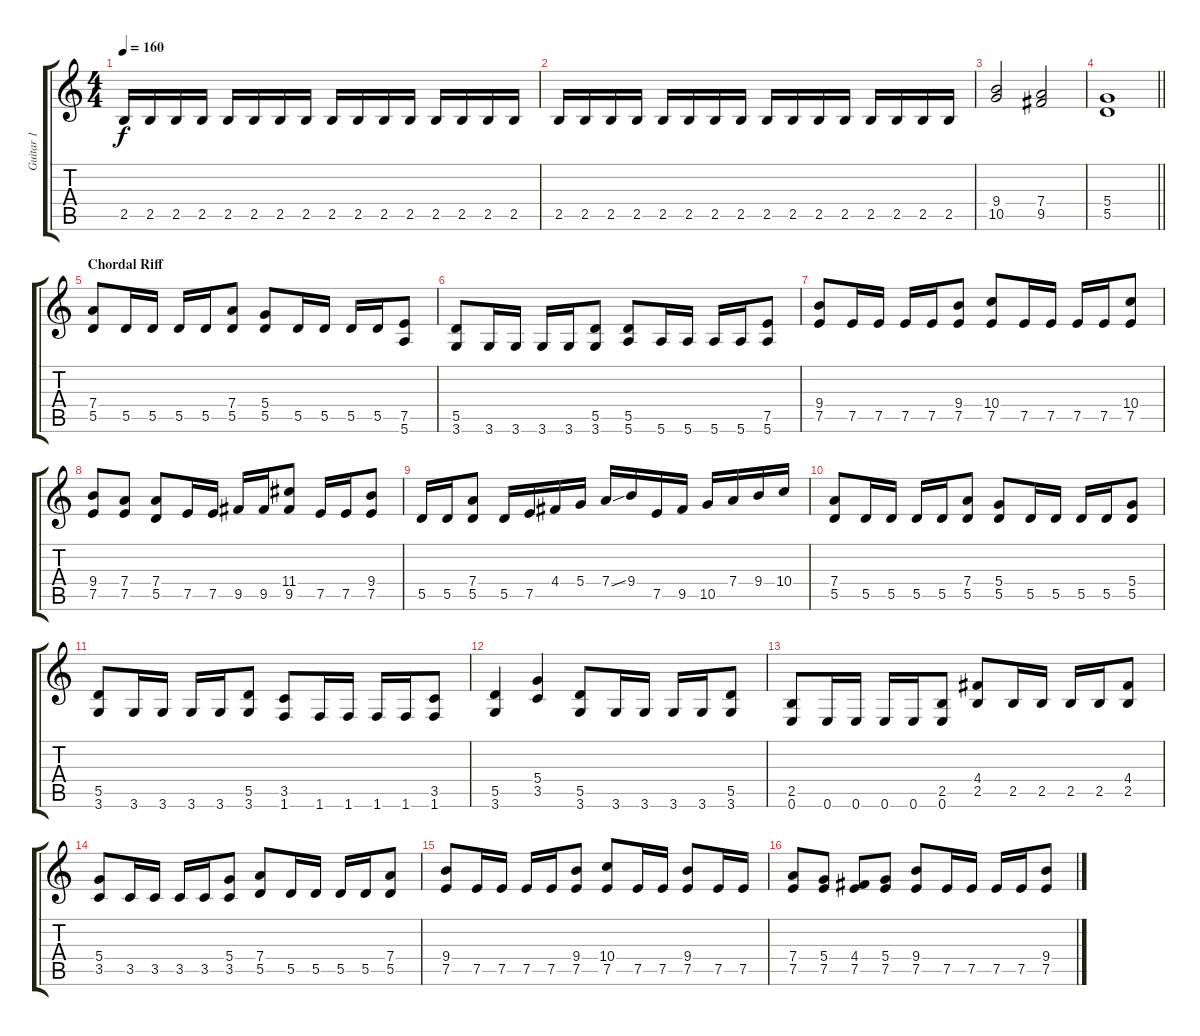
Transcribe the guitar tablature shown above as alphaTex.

\track ("Guitar 1" "Guitar 1") {instrument distortionguitar}
\staff {score tabs}
\tuning (E4 B3 G3 D3 A2 E2) {hide}
\ts (4 4)
\tempo 160
\clef g2
\ks c
2.5.16{dy f} 2.5.16 2.5.16 2.5.16 2.5.16 2.5.16 2.5.16 2.5.16 2.5.16 2.5.16 2.5.16 2.5.16 2.5.16 2.5.16 2.5.16 2.5.16 |
2.5.16 2.5.16 2.5.16 2.5.16 2.5.16 2.5.16 2.5.16 2.5.16 2.5.16 2.5.16 2.5.16 2.5.16 2.5.16 2.5.16 2.5.16 2.5.16 |
(9.4 10.5).2 (7.4 9.5).2 |
\barLineRight lightlight
(5.4 5.5).1 |
\section ("" "Chordal Riff")
(7.4 5.5).8 5.5.16 5.5.16 5.5.16 5.5.16 (7.4 5.5).8 (5.4 5.5).8 5.5.16 5.5.16 5.5.16 5.5.16 (7.5 5.6).8 |
(5.5 3.6).8 3.6.16 3.6.16 3.6.16 3.6.16 (5.5 3.6).8 (5.5 5.6).8 5.6.16 5.6.16 5.6.16 5.6.16 (7.5 5.6).8 |
(9.4 7.5).8 7.5.16 7.5.16 7.5.16 7.5.16 (9.4 7.5).8 (10.4 7.5).8 7.5.16 7.5.16 7.5.16 7.5.16 (10.4 7.5).8 |
(9.4 7.5).8 (7.4 7.5).8 (7.4 5.5).8 7.5.16 7.5.16 9.5.16 9.5.16 (11.4 9.5).8 7.5.16 7.5.16 (9.4 7.5).8 |
5.5.16 5.5.16 (7.4 5.5).8 5.5.16 7.5.16 4.4.16 5.4.16 7.4{ss}.16 9.4.16 7.5.16 9.5.16 10.5.16 7.4.16 9.4.16 10.4.16 |
(7.4 5.5).8 5.5.16 5.5.16 5.5.16 5.5.16 (7.4 5.5).8 (5.4 5.5).8 5.5.16 5.5.16 5.5.16 5.5.16 (5.4 5.5).8 |
(5.5 3.6).8 3.6.16 3.6.16 3.6.16 3.6.16 (5.5 3.6).8 (3.5 1.6).8 1.6.16 1.6.16 1.6.16 1.6.16 (3.5 1.6).8 |
(5.5 3.6).4 (5.4 3.5).4 (5.5 3.6).8 3.6.16 3.6.16 3.6.16 3.6.16 (5.5 3.6).8 |
(2.5 0.6).8 0.6.16 0.6.16 0.6.16 0.6.16 (2.5 0.6).8 (4.4 2.5).8 2.5.16 2.5.16 2.5.16 2.5.16 (4.4 2.5).8 |
(5.4 3.5).8 3.5.16 3.5.16 3.5.16 3.5.16 (5.4 3.5).8 (7.4 5.5).8 5.5.16 5.5.16 5.5.16 5.5.16 (7.4 5.5).8 |
(9.4 7.5).8 7.5.16 7.5.16 7.5.16 7.5.16 (9.4 7.5).8 (10.4 7.5).8 7.5.16 7.5.16 (9.4 7.5).8 7.5.16 7.5.16 |
(7.4 7.5).8 (5.4 7.5).8 (4.4 7.5).8 (5.4 7.5).8 (9.4 7.5).8 7.5.16 7.5.16 7.5.16 7.5.16 (9.4 7.5).8
